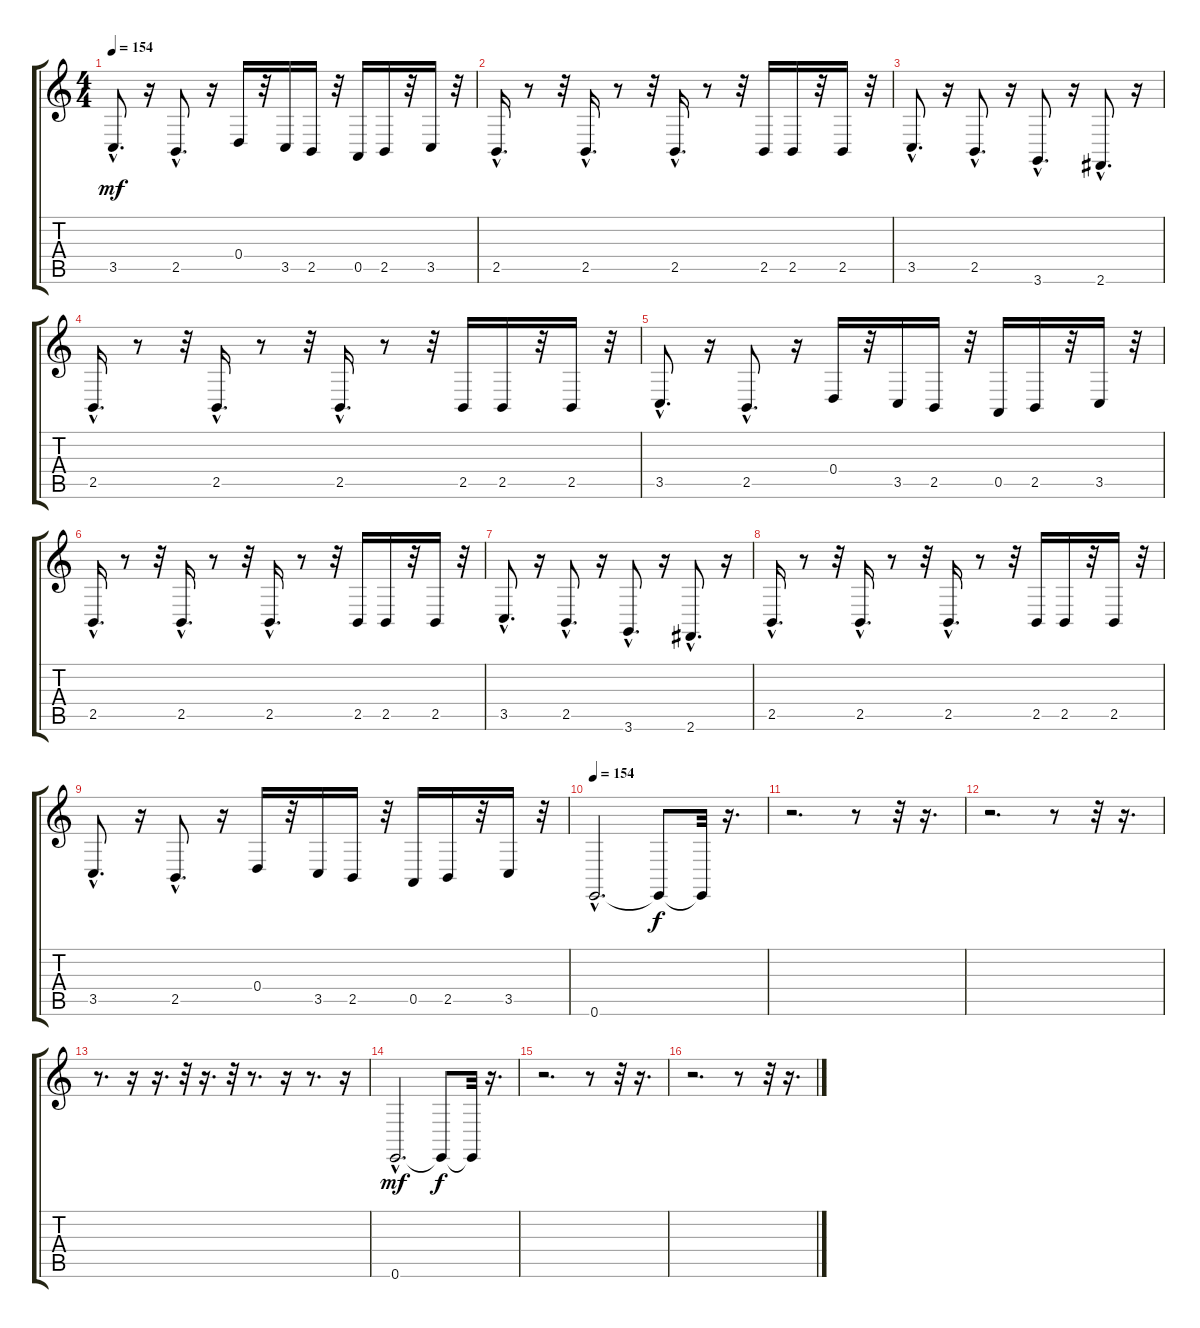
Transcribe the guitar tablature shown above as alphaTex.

\track "" {instrument cello}
\staff {score tabs}
\tuning (E4 B3 G3 D3 A2 E2) {hide}
\ts (4 4)
\tempo 154
\clef g2
\ks c
3.5{hac}.8{d dy mf} r.16 2.5{hac}.8{d} r.16 0.4.16 r.32 3.5.16 2.5.16 r.32 0.5.16 2.5.16 r.32 3.5.16 r.32 |
2.5{hac}.16{d} r.8 r.32 2.5{hac}.16{d} r.8 r.32 2.5{hac}.16{d} r.8 r.32 2.5.16 2.5.16 r.32 2.5.16 r.32 |
3.5{hac}.8{d} r.16 2.5{hac}.8{d} r.16 3.6{hac}.8{d} r.16 2.6{hac}.8{d} r.16 |
2.5{hac}.16{d} r.8 r.32 2.5{hac}.16{d} r.8 r.32 2.5{hac}.16{d} r.8 r.32 2.5.16 2.5.16 r.32 2.5.16 r.32 |
3.5{hac}.8{d} r.16 2.5{hac}.8{d} r.16 0.4.16 r.32 3.5.16 2.5.16 r.32 0.5.16 2.5.16 r.32 3.5.16 r.32 |
2.5{hac}.16{d} r.8 r.32 2.5{hac}.16{d} r.8 r.32 2.5{hac}.16{d} r.8 r.32 2.5.16 2.5.16 r.32 2.5.16 r.32 |
3.5{hac}.8{d} r.16 2.5{hac}.8{d} r.16 3.6{hac}.8{d} r.16 2.6{hac}.8{d} r.16 |
2.5{hac}.16{d} r.8 r.32 2.5{hac}.16{d} r.8 r.32 2.5{hac}.16{d} r.8 r.32 2.5.16 2.5.16 r.32 2.5.16 r.32 |
3.5{hac}.8{d} r.16 2.5{hac}.8{d} r.16 0.4.16 r.32 3.5.16 2.5.16 r.32 0.5.16 2.5.16 r.32 3.5.16 r.32 |
\tempo 154
0.6{hac}.2{d} 0.6{t}.8{dy f} 0.6{t}.32 r.16{d} |
r.2{d} r.8 r.32 r.16{d} |
r.2{d} r.8 r.32 r.16{d} |
r.8{d} r.16 r.16{d} r.32 r.16{d} r.32 r.8{d} r.16 r.8{d} r.16 |
0.6{hac}.2{d dy mf} 0.6{t}.8{dy f} 0.6{t}.32 r.16{d} |
r.2{d} r.8 r.32 r.16{d} |
r.2{d} r.8 r.32 r.16{d}
